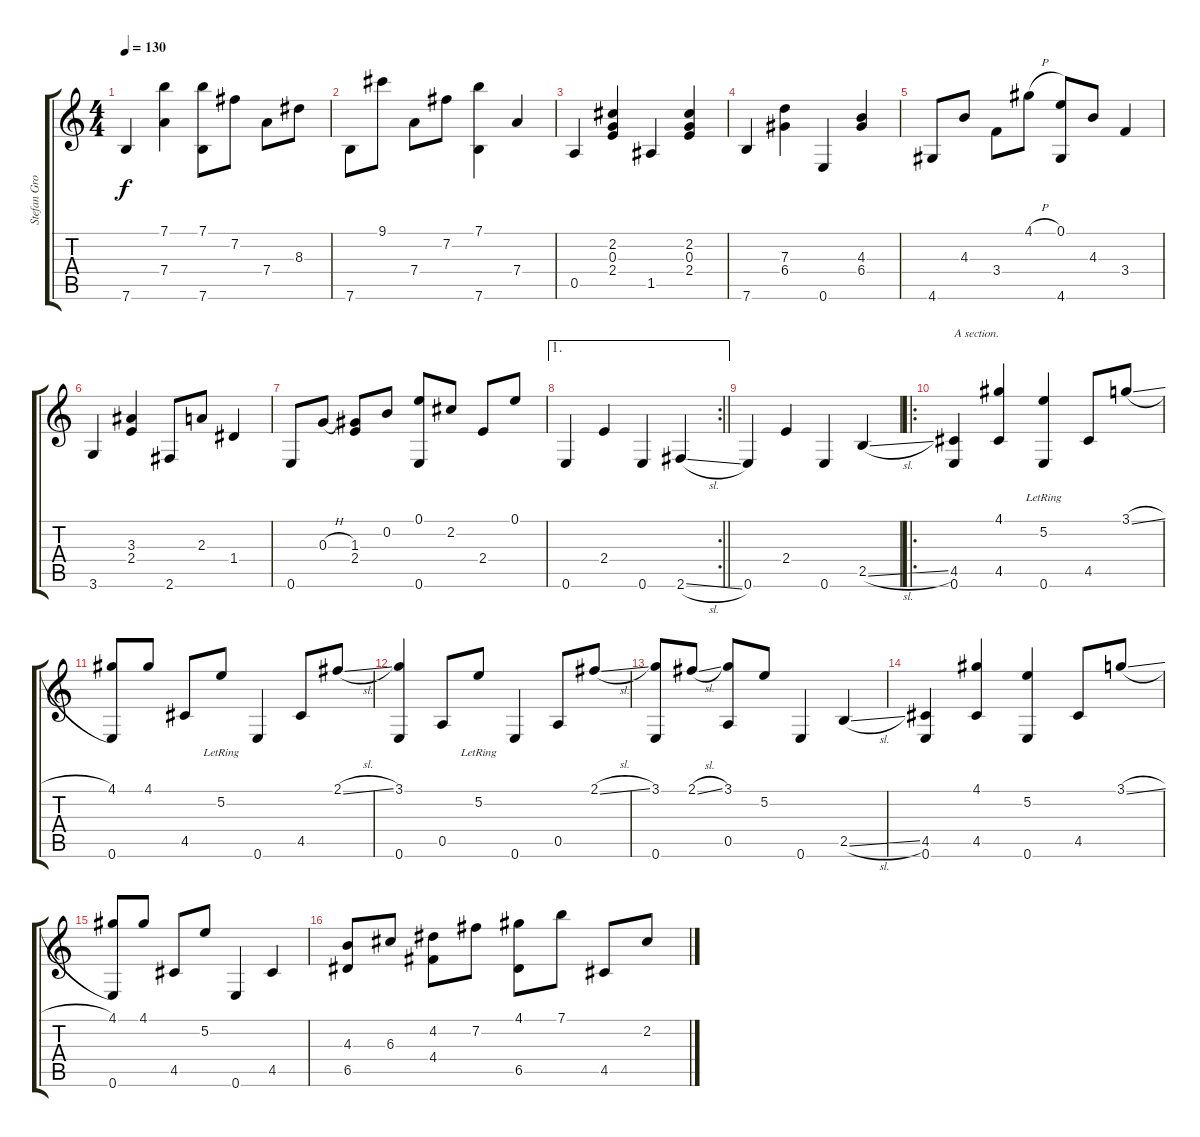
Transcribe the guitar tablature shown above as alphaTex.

\track ("Stefan Grossman" "Stefan Gro") {instrument acousticguitarnylon}
\staff {score tabs}
\tuning (E4 B3 G3 D3 A2 E2) {hide}
\ts (4 4)
\tempo 130
\clef g2
\ks c
7.6.4{dy f} (7.1 7.4).4 (7.1 7.6).8 7.2.8 7.4.8 8.3.8 |
7.6.8 9.1.8 7.4.8 7.2.8 (7.1 7.6).4 7.4.4 |
0.5.4 (2.2 0.3 2.4).4 1.5.4 (2.2 0.3 2.4).4 |
7.6.4 (7.3 6.4).4 0.6.4 (4.3 6.4).4 |
4.6.8 4.3.8 3.4.8 4.1{h}.8 (0.1 4.6).8 4.3.8 3.4.4 |
3.6.4 (3.3 2.4).4 2.6.8 2.3.8 1.4.4 |
0.6.8 0.3{h}.8 (1.3 2.4).8 0.2.8 (0.1 0.6).8 2.2.8 2.4.8 0.1.8 |
\ae 1
\rc 2
\barLineRight lightlight
0.6.4 2.4.4 0.6.4 2.6{sl}.4 |
0.6.4 2.4.4 0.6.4 2.5{sl}.4 |
\ro
(4.5 0.6).4{txt "A section."} (4.1 4.5).4 (5.2{lr} 0.6).4 4.5.8 3.1{sl}.8 |
(4.1 0.6).8 4.1.8 4.5.8 5.2{lr}.8 0.6.4 4.5.8 2.1{sl}.8 |
(3.1 0.6).4 0.5.8 5.2{lr}.8 0.6.4 0.5.8 2.1{sl}.8 |
(3.1 0.6).8 2.1{sl}.8 (3.1 0.5).8 5.2.8 0.6.4 2.5{sl}.4 |
(4.5 0.6).4 (4.1 4.5).4 (5.2 0.6).4 4.5.8 3.1{sl}.8 |
(4.1 0.6).8 4.1.8 4.5.8 5.2.8 0.6.4 4.5.4 |
(4.3 6.5).8 6.3.8 (4.2 4.4).8 7.2.8 (4.1 6.5).8 7.1.8 4.5.8 2.2.8
